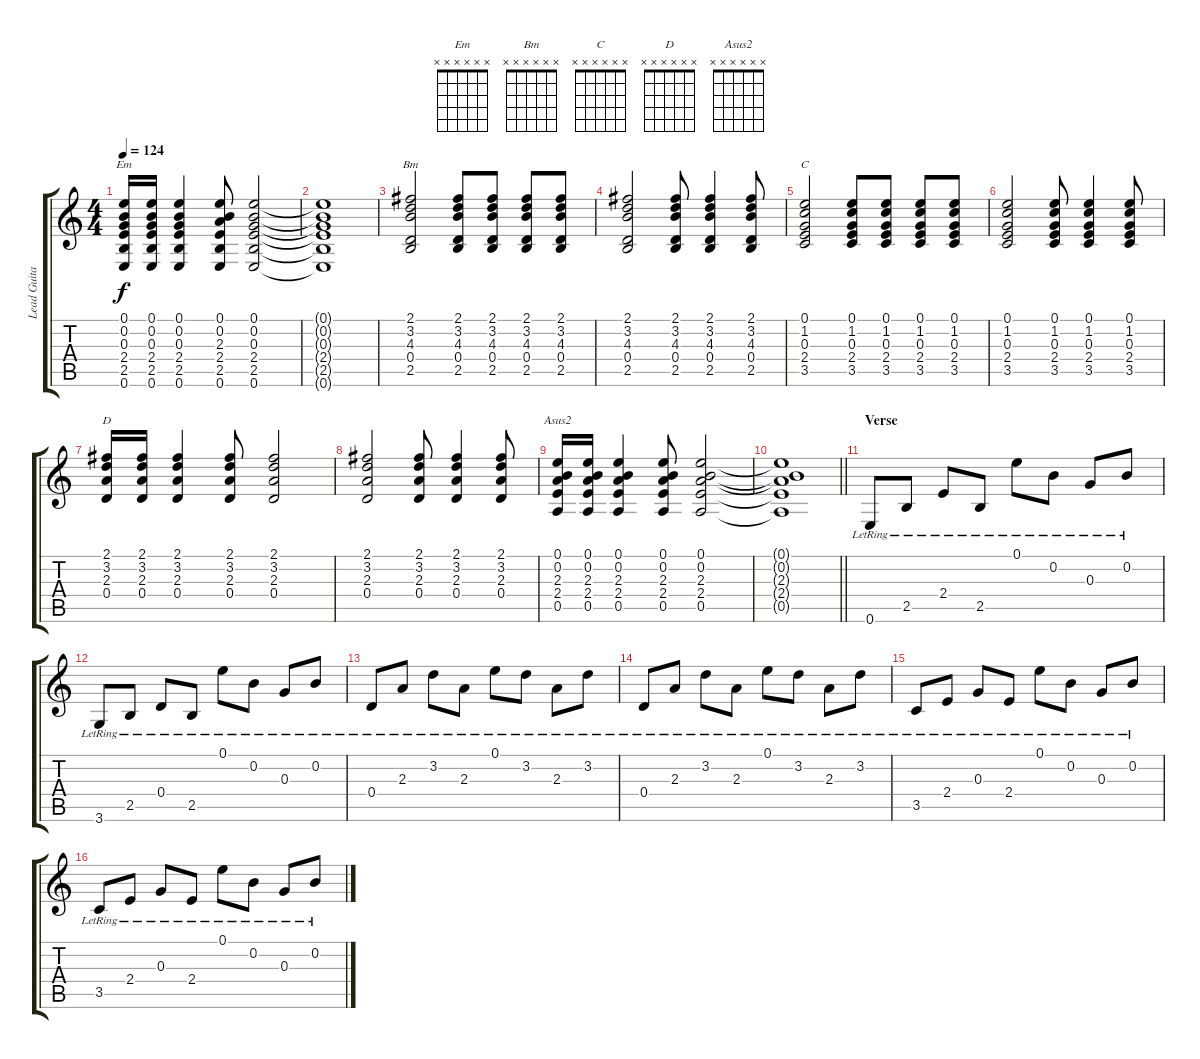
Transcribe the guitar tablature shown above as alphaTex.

\track ("Lead Guitar" "Lead Guita") {instrument electricguitarclean}
\staff {score tabs}
\tuning (E4 B3 G3 D3 A2 E2) {hide}
\chord ("Em" x x x x x x)
\chord ("Bm" x x x x x x)
\chord ("C" x x x x x x)
\chord ("D" x x x x x x)
\chord ("Asus2" x x x x x x)
\ts (4 4)
\tempo 124
\clef g2
\ks c
(0.1 0.2 0.3 2.4 2.5 0.6).16{ch "Em" dy f} (0.1 0.2 0.3 2.4 2.5 0.6).16 (0.1 0.2 0.3 2.4 2.5 0.6).4 (0.1 0.2 2.3 2.4 2.5 0.6).8 (0.1 0.2 0.3 2.4 2.5 0.6).2 |
(0.1{t} 0.2{t} 0.3{t} 2.4{t} 2.5{t} 0.6{t}).1 |
(2.1 3.2 4.3 0.4 2.5).2{ch "Bm"} (2.1 3.2 4.3 0.4 2.5).8 (2.1 3.2 4.3 0.4 2.5).8 (2.1 3.2 4.3 0.4 2.5).8 (2.1 3.2 4.3 0.4 2.5).8 |
(2.1 3.2 4.3 0.4 2.5).2 (2.1 3.2 4.3 0.4 2.5).8 (2.1 3.2 4.3 0.4 2.5).4 (2.1 3.2 4.3 0.4 2.5).8 |
(0.1 1.2 0.3 2.4 3.5).2{ch "C"} (0.1 1.2 0.3 2.4 3.5).8 (0.1 1.2 0.3 2.4 3.5).8 (0.1 1.2 0.3 2.4 3.5).8 (0.1 1.2 0.3 2.4 3.5).8 |
(0.1 1.2 0.3 2.4 3.5).2 (0.1 1.2 0.3 2.4 3.5).8 (0.1 1.2 0.3 2.4 3.5).4 (0.1 1.2 0.3 2.4 3.5).8 |
(2.1 3.2 2.3 0.4).16{ch "D"} (2.1 3.2 2.3 0.4).16 (2.1 3.2 2.3 0.4).4 (2.1 3.2 2.3 0.4).8 (2.1 3.2 2.3 0.4).2 |
(2.1 3.2 2.3 0.4).2 (2.1 3.2 2.3 0.4).8 (2.1 3.2 2.3 0.4).4 (2.1 3.2 2.3 0.4).8 |
(0.1 0.2 2.3 2.4 0.5).16{ch "Asus2"} (0.1 0.2 2.3 2.4 0.5).16 (0.1 0.2 2.3 2.4 0.5).4 (0.1 0.2 2.3 2.4 0.5).8 (0.1 0.2 2.3 2.4 0.5).2 |
\barLineRight lightlight
(0.1{t} 0.2{t} 2.3{t} 2.4{t} 0.5{t}).1 |
\section ("" "Verse")
0.6{lr}.8 2.5{lr}.8 2.4{lr}.8 2.5{lr}.8 0.1{lr}.8 0.2{lr}.8 0.3{lr}.8 0.2{lr}.8 |
3.6{lr}.8 2.5{lr}.8 0.4{lr}.8 2.5{lr}.8 0.1{lr}.8 0.2{lr}.8 0.3{lr}.8 0.2{lr}.8 |
0.4{lr}.8 2.3{lr}.8 3.2{lr}.8 2.3{lr}.8 0.1{lr}.8 3.2{lr}.8 2.3{lr}.8 3.2{lr}.8 |
0.4{lr}.8 2.3{lr}.8 3.2{lr}.8 2.3{lr}.8 0.1{lr}.8 3.2{lr}.8 2.3{lr}.8 3.2{lr}.8 |
3.5{lr}.8 2.4{lr}.8 0.3{lr}.8 2.4{lr}.8 0.1{lr}.8 0.2{lr}.8 0.3{lr}.8 0.2{lr}.8 |
3.5{lr}.8 2.4{lr}.8 0.3{lr}.8 2.4{lr}.8 0.1{lr}.8 0.2{lr}.8 0.3{lr}.8 0.2{lr}.8
